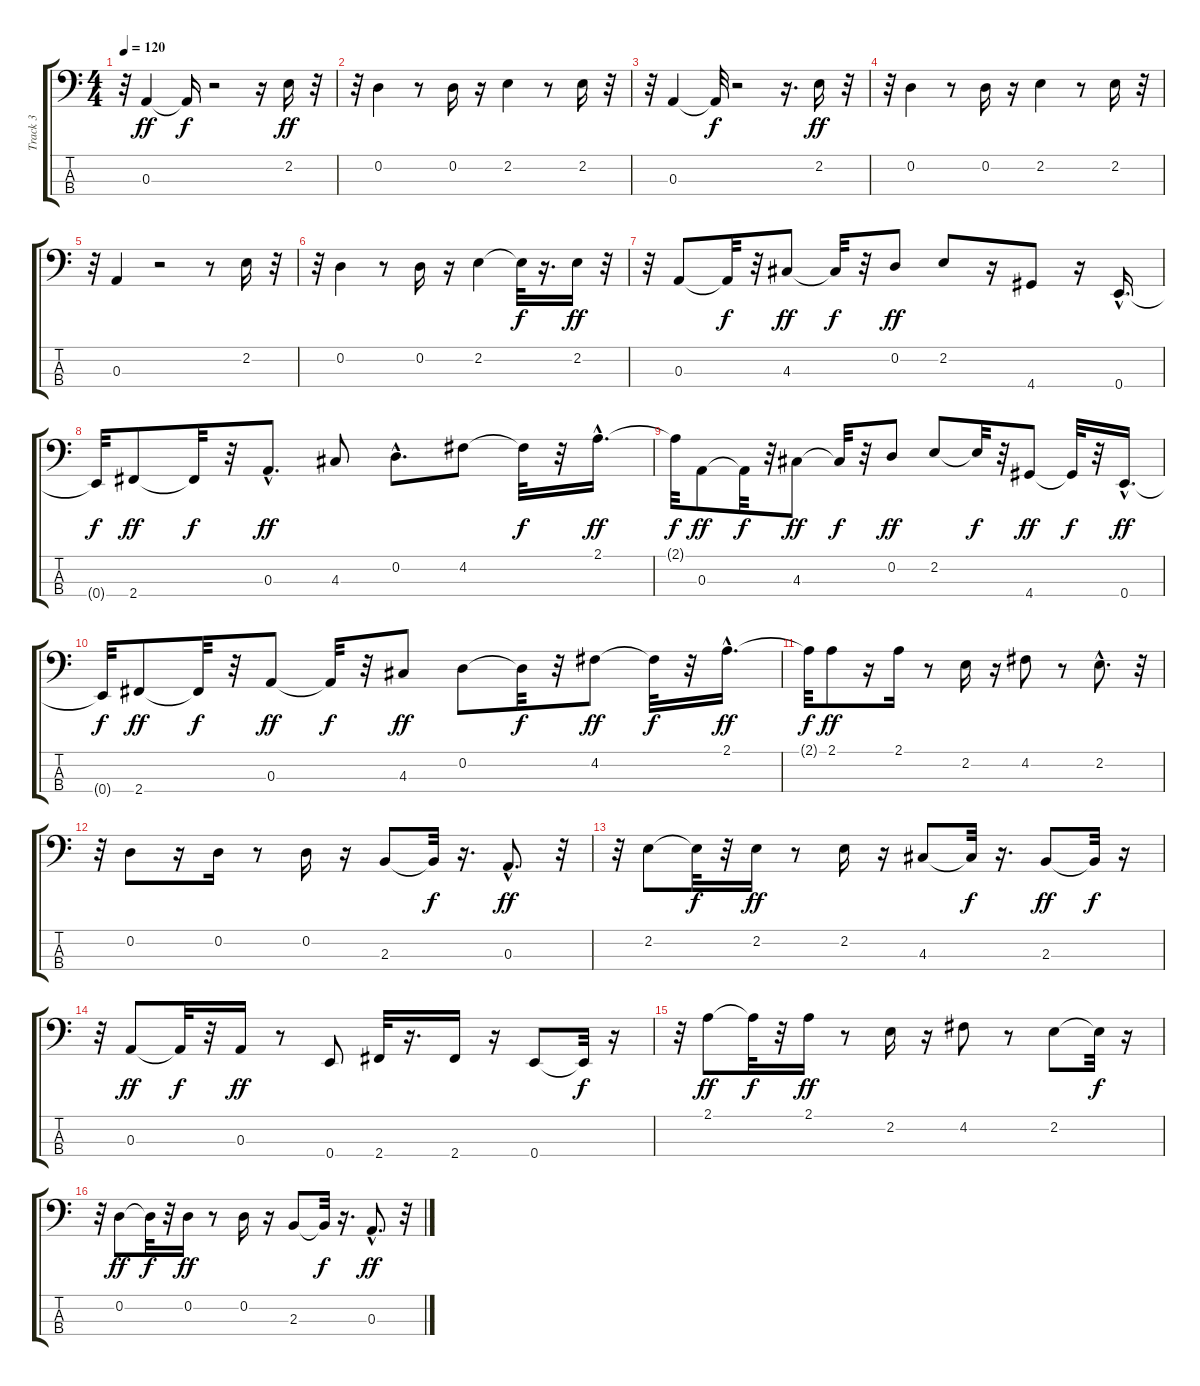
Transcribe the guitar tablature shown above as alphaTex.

\track ("Track 3" "Track 3") {instrument electricbassfinger}
\staff {score tabs}
\tuning (G2 D2 A1 E1) {hide}
\ts (4 4)
\tempo 120
\clef f4
\ks c
r.32{dy ff} 0.3.4 0.3{t}.16{dy f} r.2 r.16 2.2.16{dy ff} r.32 |
r.32 0.2.4 r.8 0.2.16 r.16 2.2.4 r.8 2.2.16 r.32 |
r.32 0.3.4 0.3{t}.32{dy f} r.2 r.16{d} 2.2.16{dy ff} r.32 |
r.32 0.2.4 r.8 0.2.16 r.16 2.2.4 r.8 2.2.16 r.32 |
r.32 0.3.4 r.2 r.8 2.2.16 r.32 |
r.32 0.2.4 r.8 0.2.16 r.16 2.2.4 2.2{t}.32{dy f} r.16{d} 2.2.16{dy ff} r.32 |
r.32 0.3.8 0.3{t}.32{dy f} r.32 4.3.8{dy ff} 4.3{t}.32{dy f} r.32 0.2.8{dy ff} 2.2.8 r.16 4.4.8 r.16 0.4{hac}.16{d} |
0.4{t}.32{dy f} 2.4.8{dy ff} 2.4{t}.32{dy f} r.32 0.3{hac}.8{d dy ff} 4.3.8 0.2{hac}.8{d} 4.2.8 4.2{t}.32{dy f} r.32 2.1{hac}.16{d dy ff} |
2.1{t}.32{dy f} 0.3.8{dy ff} 0.3{t}.32{dy f} r.32 4.3.8{dy ff} 4.3{t}.32{dy f} r.32 0.2.8{dy ff} 2.2.8 2.2{t}.32{dy f} r.32 4.4.8{dy ff} 4.4{t}.32{dy f} r.32 0.4{hac}.16{d dy ff} |
0.4{t}.32{dy f} 2.4.8{dy ff} 2.4{t}.32{dy f} r.32 0.3.8{dy ff} 0.3{t}.32{dy f} r.32 4.3.8{dy ff} 0.2.8 0.2{t}.32{dy f} r.32 4.2.8{dy ff} 4.2{t}.32{dy f} r.32 2.1{hac}.16{d dy ff} |
2.1{t}.32{dy f} 2.1.8{dy ff} r.16 2.1.16 r.8 2.2.16 r.16 4.2.8 r.8 2.2{hac}.8{d} r.32 |
r.32 0.2.8 r.16 0.2.16 r.8 0.2.16 r.16 2.3.8 2.3{t}.32{dy f} r.16{d} 0.3{hac}.8{d dy ff} r.32 |
r.32 2.2.8 2.2{t}.32{dy f} r.32 2.2.16{dy ff} r.8 2.2.16 r.16 4.3.8 4.3{t}.32{dy f} r.16{d} 2.3.8{dy ff} 2.3{t}.32{dy f} r.16 |
r.32 0.3.8{dy ff} 0.3{t}.32{dy f} r.32 0.3.16{dy ff} r.8 0.4.8 2.4.32 r.16{d} 2.4.16 r.16 0.4.8 0.4{t}.32{dy f} r.16 |
r.32 2.1.8{dy ff} 2.1{t}.32{dy f} r.32 2.1.16{dy ff} r.8 2.2.16 r.16 4.2.8 r.8 2.2.8 2.2{t}.32{dy f} r.16 |
r.32 0.2.8{dy ff} 0.2{t}.32{dy f} r.32 0.2.16{dy ff} r.8 0.2.16 r.16 2.3.8 2.3{t}.32{dy f} r.16{d} 0.3{hac}.8{d dy ff} r.32
